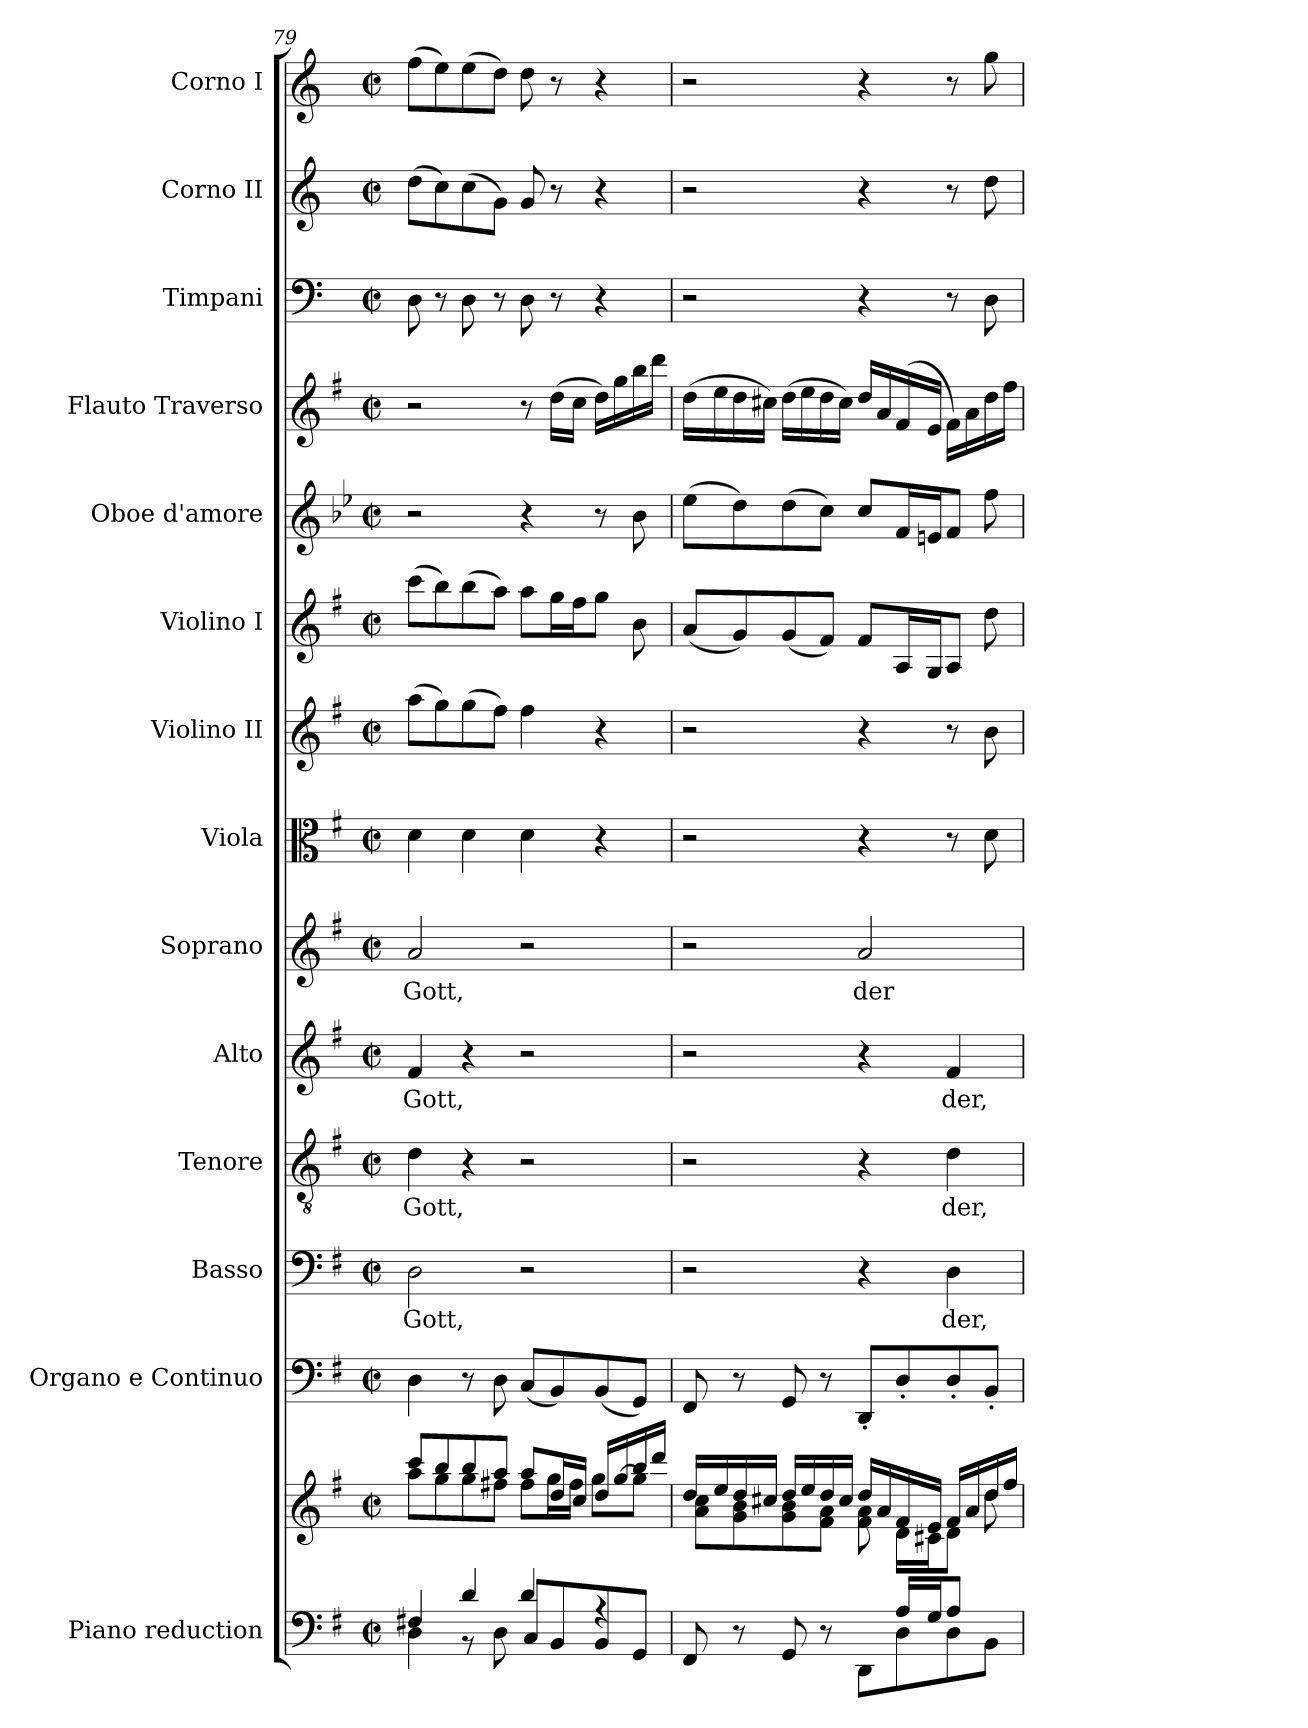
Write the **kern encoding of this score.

**kern	**kern	**kern	**kern	**text	**kern	**text	**kern	**text	**kern	**text	**kern	**kern	**kern	**kern	**kern	**kern	**kern	**kern
*part14	*part14	*part13	*part12	*part12	*part11	*part11	*part10	*part10	*part9	*part9	*part8	*part7	*part6	*part5	*part4	*part3	*part2	*part1
*staff15	*staff14	*staff13	*staff12	*staff12	*staff11	*staff11	*staff10	*staff10	*staff9	*staff9	*staff8	*staff7	*staff6	*staff5	*staff4	*staff3	*staff2	*staff1
*I"Piano reduction	*	*I"Organo e Continuo	*I"Basso	*	*I"Tenore	*	*I"Alto	*	*I"Soprano	*	*I"Viola	*I"Violino II	*I"Violino I	*I"Oboe d'amore	*I"Flauto Traverso	*I"Timpani	*I"Corno II	*I"Corno I
*I'Pno	*	*	*	*	*	*	*	*	*	*	*	*	*	*I'Ob	*I'Fl	*I'Timp	*	*
*clefF4	*clefG2	*clefF4	*clefF4	*	*clefGv2	*	*clefG2	*	*clefG2	*	*clefC3	*clefG2	*clefG2	*clefG2	*clefG2	*clefF4	*clefG2	*clefG2
*	*	*	*	*	*	*	*	*	*	*	*	*	*	*ITrd2c3	*	*	*ITrd3c5	*ITrd3c5
*k[f#]	*k[f#]	*k[f#]	*k[f#]	*	*k[f#]	*	*k[f#]	*	*k[f#]	*	*k[f#]	*k[f#]	*k[f#]	*k[f#]	*k[f#]	*k[]	*k[f#]	*k[f#]
*M2/2	*M2/2	*M2/2	*M2/2	*	*M2/2	*	*M2/2	*	*M2/2	*	*M2/2	*M2/2	*M2/2	*M2/2	*M2/2	*M2/2	*M2/2	*M2/2
*met(c|)	*met(c|)	*met(c|)	*met(c|)	*	*met(c|)	*	*met(c|)	*	*met(c|)	*	*met(c|)	*met(c|)	*met(c|)	*met(c|)	*met(c|)	*met(c|)	*met(c|)	*met(c|)
=79	=79	=79	=79	=79	=79	=79	=79	=79	=79	=79	=79	=79	=79	=79	=79	=79	=79	=79
*^	*^	*	*	*	*	*	*	*	*	*	*	*	*	*	*	*	*	*
!	!	!	!	!	!	!LO:LY:b	!	!LO:LY:b	!	!LO:LY:b	!	!LO:LY:b	!	!	!	!	!	!	!	!
4F#X/	4D\	8ccc/L	8aa\L	4D\	2D\	Gott,	4d\	Gott,	4f#/	Gott,	2a/	Gott,	4d\	(8aa\L	(8ccc\L	2r	2r	8D\	(8a\L	(8cc\L
.	.	8bb/	8gg\	.	.	.	.	.	.	.	.	.	.	8gg\)	8bb\)	.	.	8r	8g\)	8b\)
4d/	8r	8bb/	8gg\	8r	.	.	4r	.	4r	.	.	.	4d\	(8gg\	(8bb\	.	.	8D\	(8g\	(8b\
.	8D\	8aa/J	8ff#X\J	8D\	.	.	.	.	.	.	.	.	.	8ff#\J)	8aa\J)	.	.	8r	8d\J)	8a\J)
4d/	8C/L	8aa/L	8ff#\L	(8C/L	2r	.	2r	.	2r	.	2r	.	4d\	4ff#\	8aa\L	4r	8r	8D\	8d/	8a\
.	8BB/	16dd/L	16gg\L	8BB/)	.	.	.	.	.	.	.	.	.	.	16gg\L	.	(16dd\LL	8r	8r	8r
.	.	16cc/JJ	16ff#\JJ	.	.	.	.	.	.	.	.	.	.	.	16ff#\J	.	16cc\JJ	.	.	.
4r	8BB/	16dd/LL	8gg\L	(8BB/	.	.	.	.	.	.	.	.	4r	4r	8gg\J	8r	16dd\LL)	4r	4r	4r
.	.	[<16gg/	.	.	.	.	.	.	.	.	.	.	.	.	.	.	16gg\	.	.	.
.	8GG/J	16bb/	8gg\J]	8GG/J)	.	.	.	.	.	.	.	.	.	.	8b\	8g\	16bb\	.	.	.
.	.	16ddd/JJ	.	.	.	.	.	.	.	.	.	.	.	.	.	.	16ddd\JJ	.	.	.
=80	=80	=80	=80	=80	=80	=80	=80	=80	=80	=80	=80	=80	=80	=80	=80	=80	=80	=80	=80	=80
8FF#/	8ryy	16dd/LL	8a\ 8cc\L	8FF#/	2r	.	2r	.	2r	.	2r	.	2r	2r	(8a/L	(8cc\L	(16dd\LL	2r	2r	2r
.	.	16ee/	.	.	.	.	.	.	.	.	.	.	.	.	.	.	16ee\	.	.	.
8r	8ryy	16dd/	8g\ 8b\	8r	.	.	.	.	.	.	.	.	.	.	8g/)	8b\)	16dd\	.	.	.
.	.	16cc#X/JJ	.	.	.	.	.	.	.	.	.	.	.	.	.	.	16cc#X\JJ)	.	.	.
8GG/	8ryy	16dd/LL	8g\ 8b\	8GG/	.	.	.	.	.	.	.	.	.	.	(8g/	(8b\	(16dd\LL	.	.	.
.	.	16ee/	.	.	.	.	.	.	.	.	.	.	.	.	.	.	16ee\	.	.	.
8r	8ryy	16dd/	8f#\ 8a\J	8r	.	.	.	.	.	.	.	.	.	.	8f#/J)	8a\J)	16dd\	.	.	.
.	.	16cc#/JJ	.	.	.	.	.	.	.	.	.	.	.	.	.	.	16cc#\JJ)	.	.	.
!	!	!	!	!	!	!	!	!	!	!	!	!LO:LY:b	!	!	!	!	!	!	!	!
8ryy	8DD\L	16dd/LL	8f#\ 8a\	8DD'/L	4r	.	4r	.	4r	.	2a/	der	4r	4r	8f#/L	8a/L	16dd/LL	4r	4r	4r
.	.	16a/	.	.	.	.	.	.	.	.	.	.	.	.	.	.	16a/	.	.	.
16A/LL	8D\	16f#/	16d\LL	8D'/	.	.	.	.	.	.	.	.	.	.	16A/L	16d/L	(<16f#/	.	.	.
16G/J	.	16e/JJ	16c#X\J	.	.	.	.	.	.	.	.	.	.	.	16G/J	16c#X/J	16e/JJ	.	.	.
!	!	!	!	!	!	!LO:LY:b	!	!LO:LY:b	!	!LO:LY:b	!	!	!	!	!	!	!	!	!	!
8A/J	8D\	16f#/LL	8d\J	8D'/	4D\	der,	4d\	der,	4f#/	der,	.	.	8r	8r	8A/J	8d/J	16f#\LL)	8r	8r	8r
.	.	16a/	.	.	.	.	.	.	.	.	.	.	.	.	.	.	16a\	.	.	.
8ryy	8BB\J	16dd/	8dd\	8BB'/J	.	.	.	.	.	.	.	.	8d\	8b\	8dd\	8dd\	16dd\	8D\	8a\	8dd\
.	.	16ff#/JJ	.	.	.	.	.	.	.	.	.	.	.	.	.	.	16ff#\JJ	.	.	.
*v	*v	*	*	*	*	*	*	*	*	*	*	*	*	*	*	*	*	*	*	*
*	*v	*v	*	*	*	*	*	*	*	*	*	*	*	*	*	*	*	*	*
=	=	=	=	=	=	=	=	=	=	=	=	=	=	=	=	=	=	=
*-	*-	*-	*-	*-	*-	*-	*-	*-	*-	*-	*-	*-	*-	*-	*-	*-	*-	*-
